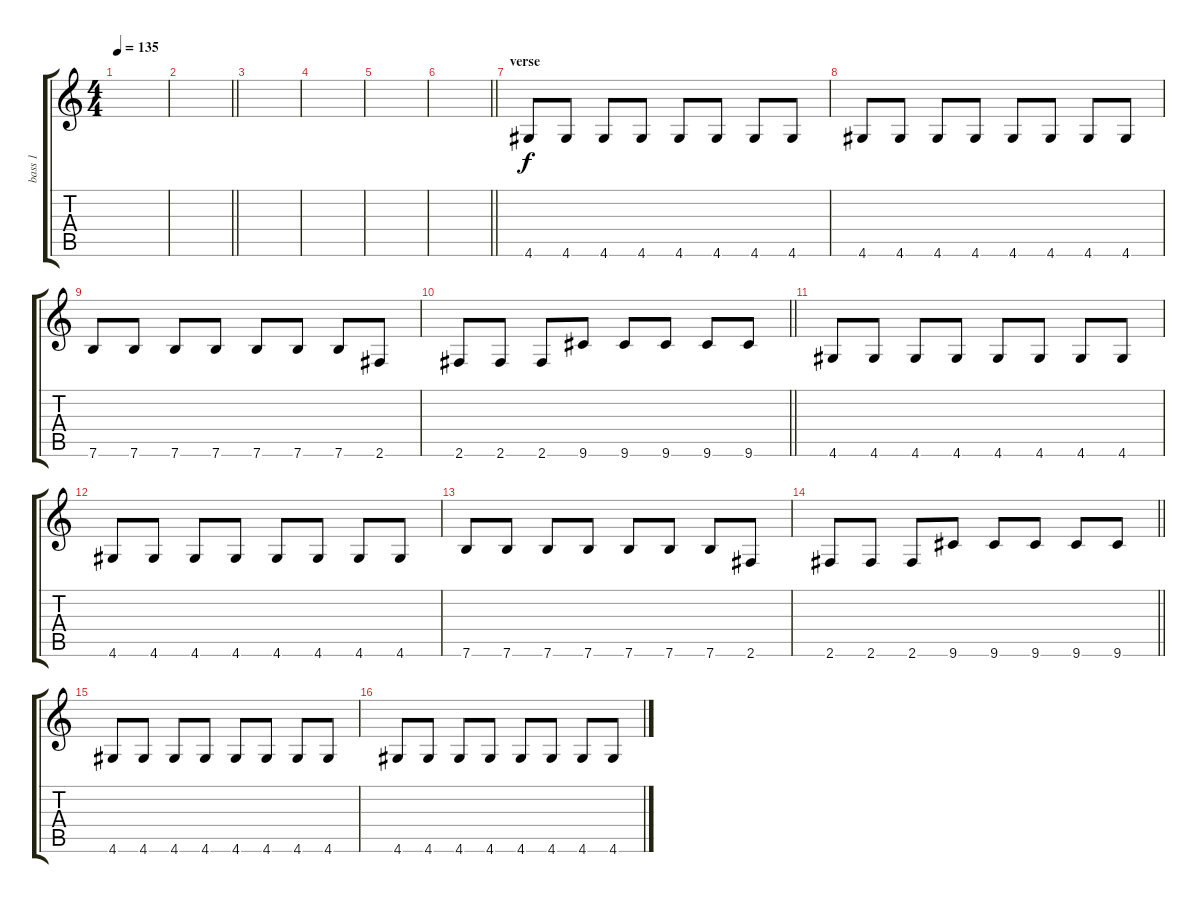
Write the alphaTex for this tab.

\track ("bass 1" "bass 1") {instrument electricbasspick}
\staff {score tabs}
\tuning (E4 B3 G3 D3 A2 E2) {hide}
\ts (4 4)
\tempo 135
\clef g2
\ks c
|
\barLineRight lightlight
|
|
|
|
\barLineRight lightlight
|
\section ("" "verse")
4.6.8 4.6.8 4.6.8 4.6.8 4.6.8 4.6.8 4.6.8 4.6.8 |
4.6.8 4.6.8 4.6.8 4.6.8 4.6.8 4.6.8 4.6.8 4.6.8 |
7.6.8 7.6.8 7.6.8 7.6.8 7.6.8 7.6.8 7.6.8 2.6.8 |
\barLineRight lightlight
2.6.8 2.6.8 2.6.8 9.6.8 9.6.8 9.6.8 9.6.8 9.6.8 |
4.6.8 4.6.8 4.6.8 4.6.8 4.6.8 4.6.8 4.6.8 4.6.8 |
4.6.8 4.6.8 4.6.8 4.6.8 4.6.8 4.6.8 4.6.8 4.6.8 |
7.6.8 7.6.8 7.6.8 7.6.8 7.6.8 7.6.8 7.6.8 2.6.8 |
\barLineRight lightlight
2.6.8 2.6.8 2.6.8 9.6.8 9.6.8 9.6.8 9.6.8 9.6.8 |
4.6.8 4.6.8 4.6.8 4.6.8 4.6.8 4.6.8 4.6.8 4.6.8 |
4.6.8 4.6.8 4.6.8 4.6.8 4.6.8 4.6.8 4.6.8 4.6.8
